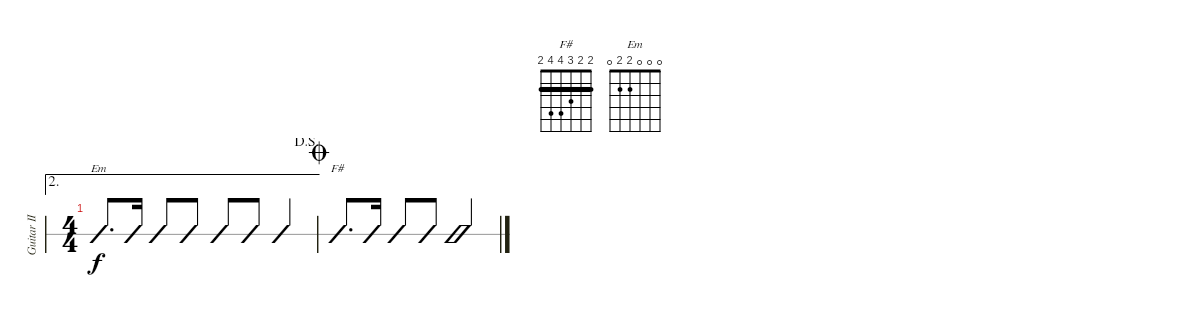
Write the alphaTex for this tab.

\bracketExtendMode groupsimilarinstruments
\multiTrackTrackNamePolicy hidden
\firstSystemTrackNameMode fullname
\otherSystemsTrackNameMode fullname
\otherSystemsTrackNameOrientation horizontal
\defaultBarNumberDisplay FirstOfSystem
\track ("Guitar II" "N-Gt") {instrument acousticguitarnylon}
\staff {slash}
\tuning (E4 B3 G3 D3 A2 E2)
\chord ("F#" 2 2 3 4 4 2) {barre (2 2)}
\chord ("Em" 0 0 0 2 2 0)
\ae 2
\ts (4 4)
\jump dalsegno
\tempo (90 hide)
\clef g2
\ks d
(0.1 0.2 0.3 2.4 2.5 0.6).8{d ch "Em" dy f} (0.1 0.2 0.3 2.4 2.5 0.6).16 (0.1{x} 0.2{x} 0.3{x} 0.4{x} 0.5{x} 0.6{x}).8 (0.1 0.2 0.3 2.4 2.5 0.6).8 (0.1{x} 0.2{x} 0.3{x} 0.4{x} 0.5{x} 0.6{x}).8 (0.1 0.2 0.3 2.4 2.5 0.6).8 (0.1 0.2 0.3 2.4 2.5 0.6).4 |
\jump coda
(2.1 2.2 3.3 4.4 4.5 2.6).8{d ch "F#"} (2.1 2.2 3.3 4.4 4.5 2.6).16 (2.1{x} 2.2{x} 3.3{x} 4.4{x} 4.5{x} 2.6{x}).8 (2.1 2.2 3.3 4.4 4.5 2.6).8 (0.1{x} 0.2{x} 0.3{x} 0.4{x} 0.5{x} 0.6{x}).2
